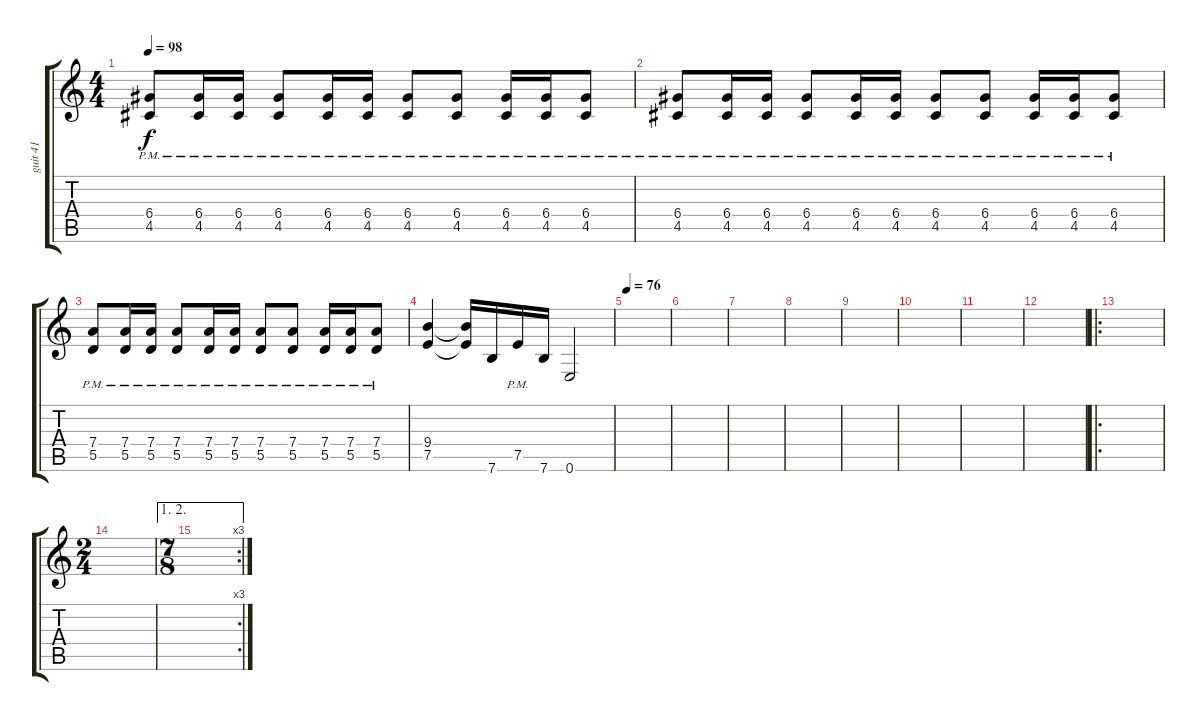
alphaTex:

\track ("guit 41" "guit 41") {instrument distortionguitar}
\staff {score tabs}
\tuning (E4 B3 G3 D3 A2 E2) {hide}
\ts (4 4)
\tempo 98
\clef g2
\ks c
(6.4{pm} 4.5{pm}).8{dy f} (6.4{pm} 4.5{pm}).16 (6.4{pm} 4.5{pm}).16 (6.4{pm} 4.5{pm}).8 (6.4{pm} 4.5{pm}).16 (6.4{pm} 4.5{pm}).16 (6.4{pm} 4.5{pm}).8 (6.4{pm} 4.5{pm}).8 (6.4{pm} 4.5{pm}).16 (6.4{pm} 4.5{pm}).16 (6.4{pm} 4.5{pm}).8 |
(6.4{pm} 4.5{pm}).8 (6.4{pm} 4.5{pm}).16 (6.4{pm} 4.5{pm}).16 (6.4{pm} 4.5{pm}).8 (6.4{pm} 4.5{pm}).16 (6.4{pm} 4.5{pm}).16 (6.4{pm} 4.5{pm}).8 (6.4{pm} 4.5{pm}).8 (6.4{pm} 4.5{pm}).16 (6.4{pm} 4.5{pm}).16 (6.4{pm} 4.5{pm}).8 |
(7.4{pm} 5.5{pm}).8 (7.4{pm} 5.5{pm}).16 (7.4{pm} 5.5{pm}).16 (7.4{pm} 5.5{pm}).8 (7.4{pm} 5.5{pm}).16 (7.4{pm} 5.5{pm}).16 (7.4{pm} 5.5{pm}).8 (7.4{pm} 5.5{pm}).8 (7.4{pm} 5.5{pm}).16 (7.4{pm} 5.5{pm}).16 (7.4{pm} 5.5{pm}).8 |
(9.4 7.5).4 (9.4{t} 7.5{t}).16 7.6.16 7.5{pm}.16 7.6.16 0.6.2 |
\tempo 76
|
|
|
|
|
|
|
|
\ro
|
\ts (2 4)
|
\ae (1 2)
\rc 3
\ts (7 8)
